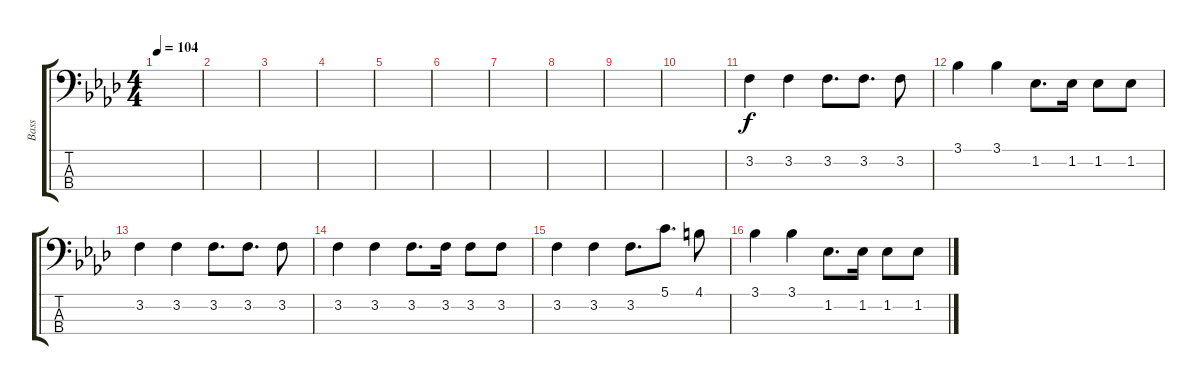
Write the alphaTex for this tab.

\track ("Bass" "Bass") {instrument acousticbass}
\staff {score tabs}
\tuning (G2 D2 A1 E1) {hide}
\ts (4 4)
\tempo 104
\clef f4
\ks ab
|
|
|
|
|
|
|
|
|
|
3.2.4 3.2.4 3.2.8{d} 3.2.8{d} 3.2.8 |
3.1.4 3.1.4 1.2.8{d} 1.2.16 1.2.8 1.2.8 |
3.2.4 3.2.4 3.2.8{d} 3.2.8{d} 3.2.8 |
3.2.4 3.2.4 3.2.8{d} 3.2.16 3.2.8 3.2.8 |
3.2.4 3.2.4 3.2.8{d} 5.1.8{d} 4.1.8 |
3.1.4 3.1.4 1.2.8{d} 1.2.16 1.2.8 1.2.8
